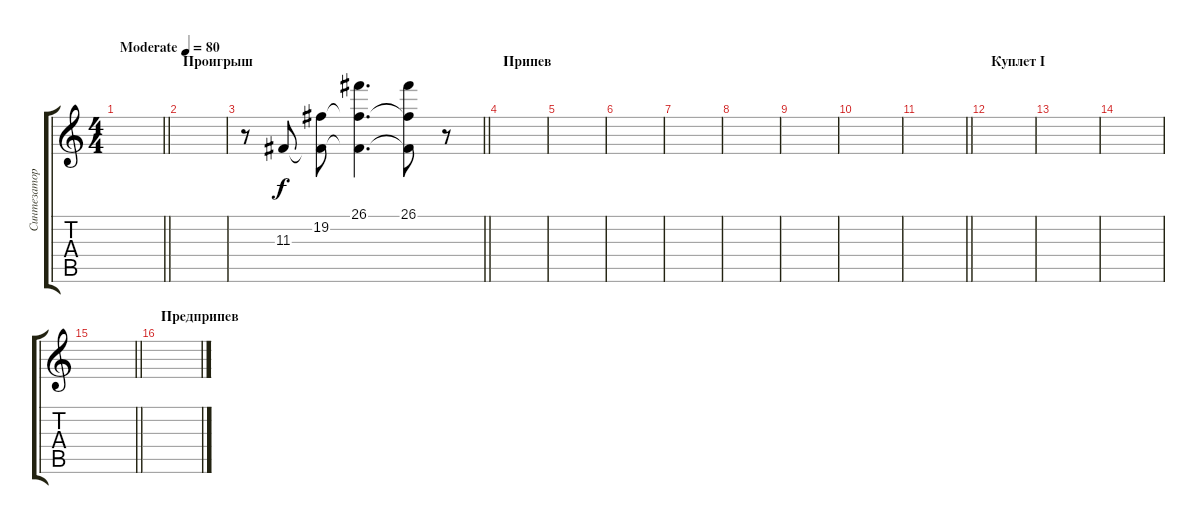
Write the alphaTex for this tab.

\track ("Синтезатор 2" "Синтезатор") {instrument lead1square}
\staff {score tabs}
\tuning (E4 B3 G3 D3 A2 E2) {hide}
\ts (4 4)
\tempo (80 "Moderate")
\clef g2
\barLineRight lightlight
\ks c
|
\section ("" "Проигрыш")
|
\barLineRight lightlight
r.8 11.3.8 (19.2 11.3{t}).8 (26.1 19.2{t} 11.3{t}).4{d} (26.1 19.2{t} 11.3{t}).8 r.8 |
\section ("" "Припев")
|
|
|
|
|
|
|
\barLineRight lightlight
|
\section ("" "Куплет I")
|
|
|
\barLineRight lightlight
|
\section ("" "Предприпев")
